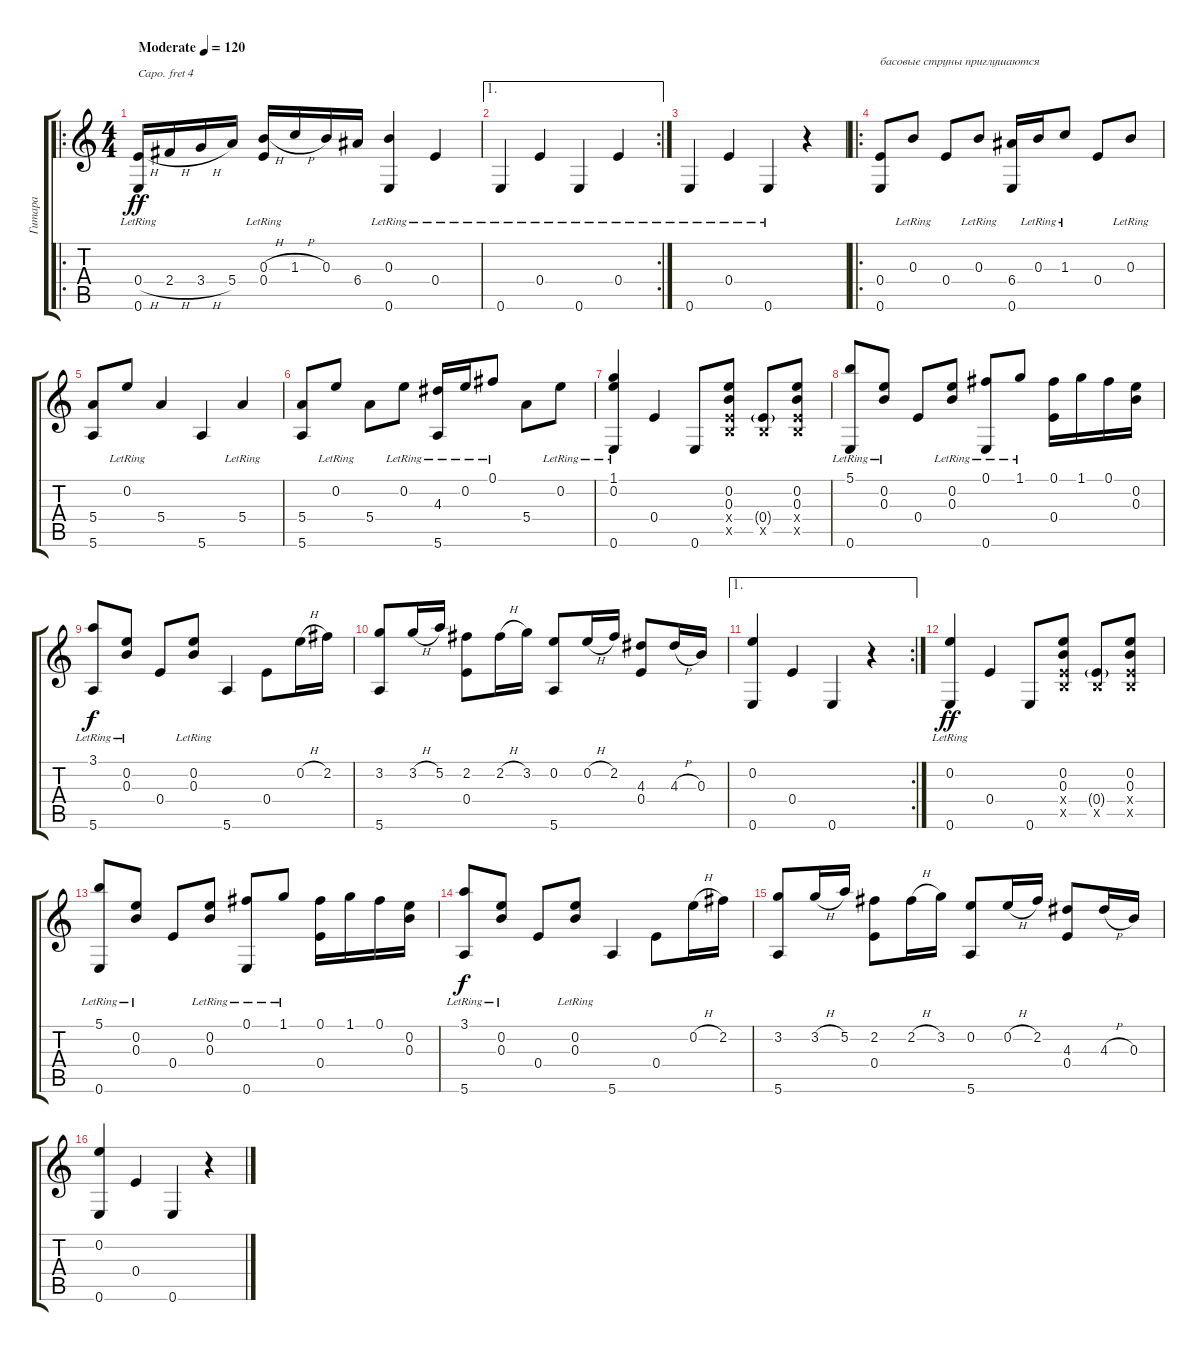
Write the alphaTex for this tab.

\track ("Гитара" "Гитара") {instrument acousticguitarsteel}
\staff {score tabs}
\capo 4
\tuning (D4 C4 G3 C3 G2 C2) {hide}
\ro
\ts (4 4)
\tempo (120 "Moderate")
\clef g2
\ks c
(0.4{h} 0.6{lr}).16{dy ff instrument acousticguitarsteel} 2.4{h}.16 3.4{h}.16 5.4.16 (0.3{h} 0.4{lr}).16 1.3{h}.16 0.3.16 6.4.16 (0.3{lr} 0.6{lr}).4 0.4{lr}.4 |
\ae 1
\rc 2
0.6{lr}.4 0.4{lr}.4 0.6{lr}.4 0.4{lr}.4 |
0.6{lr}.4 0.4{lr}.4 0.6{lr}.4 r.4 |
\ro
(0.4 0.6).8{txt "басовые струны приглушаются"} 0.3{lr}.8 0.4.8 0.3{lr}.8 (6.4 0.6).16 0.3{lr}.16 1.3{lr}.8 0.4.8 0.3{lr}.8 |
(5.4 5.6).8 0.2{lr}.8 5.4.4 5.6.4 5.4{lr}.4 |
(5.4 5.6).8 0.2{lr}.8 5.4.8 0.2{lr}.8 (4.3{lr} 5.6).16 0.2{lr}.16 0.1{lr}.8 5.4.8 0.2{lr}.8 |
(1.1{lr} 0.2{lr} 0.6).4 0.4.4 0.6.8 (0.2 0.3 0.4{x} 0.5{x}).8 (0.4{g} 0.5{x}).8 (0.2 0.3 0.4{x} 0.5{x}).8 |
(5.1{lr} 0.6).8 (0.2{lr} 0.3).8 0.4.8 (0.2{lr} 0.3).8 (0.1{lr} 0.6).8 1.1{lr}.8 (0.1 0.4).16 1.1.16 0.1.16 (0.2 0.3).16 |
(3.1{lr} 5.6).8{dy f} (0.2{lr} 0.3).8 0.4.8 (0.2{lr} 0.3).8 5.6.4 0.4.8 0.2{h}.16 2.2.16 |
(3.2 5.6).8 3.2{h}.16 5.2.16 (2.2 0.4).8 2.2{h}.16 3.2.16 (0.2 5.6).8 0.2{h}.16 2.2.16 (4.3 0.4).8 4.3{h}.16 0.3.16 |
\ae 1
\rc 2
(0.2 0.6).4 0.4.4 0.6.4 r.4 |
(0.2{lr} 0.6).4{dy ff} 0.4.4 0.6.8 (0.2 0.3 0.4{x} 0.5{x}).8 (0.4{g} 0.5{x}).8 (0.2 0.3 0.4{x} 0.5{x}).8 |
(5.1{lr} 0.6).8 (0.2{lr} 0.3).8 0.4.8 (0.2{lr} 0.3).8 (0.1{lr} 0.6).8 1.1{lr}.8 (0.1 0.4).16 1.1.16 0.1.16 (0.2 0.3).16 |
(3.1{lr} 5.6).8{dy f} (0.2{lr} 0.3).8 0.4.8 (0.2{lr} 0.3).8 5.6.4 0.4.8 0.2{h}.16 2.2.16 |
(3.2 5.6).8 3.2{h}.16 5.2.16 (2.2 0.4).8 2.2{h}.16 3.2.16 (0.2 5.6).8 0.2{h}.16 2.2.16 (4.3 0.4).8 4.3{h}.16 0.3.16 |
(0.2 0.6).4 0.4.4 0.6.4 r.4
